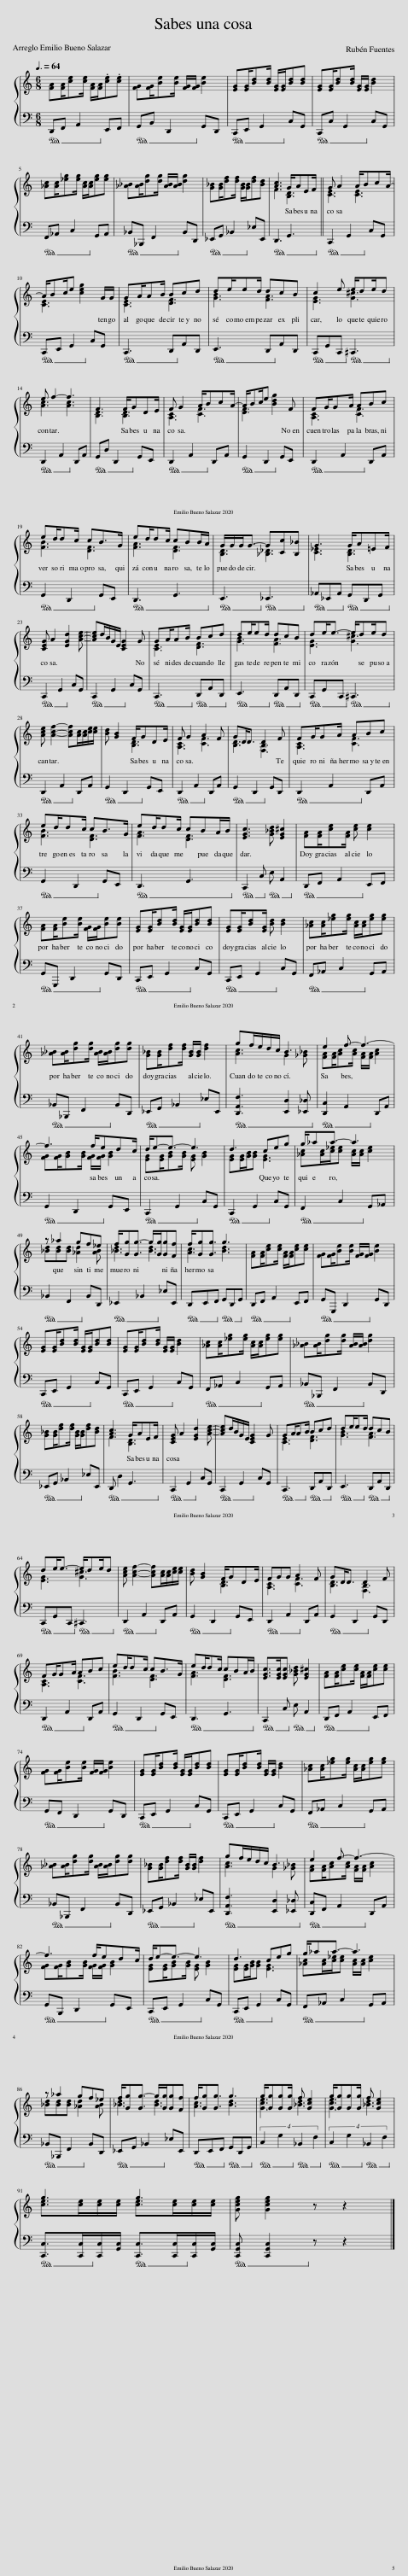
X:1
%%score { ( 1 3 ) | 2 }
L:1/8
Q:3/8=64
M:6/8
I:linebreak $
K:C
V:1 treble
V:3 treble
V:2 bass
V:1
 [FA][FA]/[ce][ce]/ [FA]/[FA]/.[ce].[ce] | [FG][FG]/[Be][Be]/ [FG]/[FG]/ [Be]2 | [EG][EG]/[Bd][Bd]/ [EG]/[EG]/[Bd][Bd] | [EG][EG]/[Bd][Bd]/ [EG]/[EG]/ [Bd]2 |$ [_Ac][Ac]/[_eg][eg]/ [Ac]/[Ac]/[eg][eg] | %5
 [_A_B][AB]/[dg][dg]/ [AB]/[AB]/ [dg]2 | [G_B][GB]/[df][df]/ [GB]/[GB]/[df][Bd] | [Ac]3 G/AEF/ || G A2 A/BcA/- |$ A/Bc/e [ceg]2 G/G/ | %10
 GA/AB/ Bcd | de/ed/ dcB | c2 e e/de/d |$ e f2- f3 | F3 F/GDE/ | %15
 F G2 A/BcA/- | A/Bc/e [Bdg]2 F | FG/GA/ ABc |$ ed/dc/ cB>G | ed/dc/ cBB/A/ | %20
 G/G/G<G- G[Cc][_B,_B] | G3 G/A=EF/ |$ [CEG] A2 [EGd]2 [Ace]- | [Ace]d/B/G/E/ [CEG]2 G | GA/AB/ Bcd | %25
 de/ed/ dcB | de<e- e/de/d |$ [Ace] [Acf]2- [Acf][Ac]/[Ac]/[ce]/[ce]/ | [Bd] [GB]2 F/GDE/ | F G2 A2 F | %30
 GD<D D2 F | FG/GA/ ABc |$ ed/dc/ cB>G | ed/dc/ cBA/B/ | [EGc]3 [G_Bd] [EG^c]2 | %35
 [FA][FA]/[ce][FA]/ [ce] [ce]2 |$ [FA][FA]/[Be][Be]/ [FG]/[FG]/[Be][Be] | [EG][EG]/[Bd][Bd]/ [EG]/[EG]/[Bd][Bd] | [EG][EG]/[Bd][EG]/ [Bd] [Bd]2 | [_Ac][Ac]/[_eg][eg]/ [Ac]/[Ac]/[eg][eg] |$ %40
 [_A_B][AB]/[dg][dg]/ [AB]/[AB]/[dg][dg] | [G_B][GB]/[df][df]/ [GB]/[GB]/ [df]2 | gf/e/d/c/ B3 | e2 f- f3- |$ f3 f/edc/ | %45
 d/e-e3/2- e3 | d3 ceg | g/_aa3/2- a3 |$ z _a2 gf_e | f/[Gg][Gg-]3/2 g/[Gg]/[Gg][Ff] | %50
 f/[Gg][Gg]3/2 g3 | [FA][FA]/[ce][ce]/ [FA]/[FA]/[ce][ce] | [FG][FG]/[Be][Be]/ [FG]/[FG]/ [Be]2 |$ [EG][EG]/[Bd][Bd]/ [EG]/[EG]/[Bd][Bd] | [EG][EG]/[Bd][Bd]/ [EG]/[EG]/ [Bd]2 | %55
 [_Ac][Ac]/[_eg][eg]/ [Ac]/[Ac]/[eg][eg] | [_A_B][AB]/[dg][dg]/ [AB]/[AB]/ [dg]2 |$ [G_B][GB]/[df][df]/ [GB]/[GB]/[df][Bd] | [Ac]3 G/AEF/ | [CEG] A2 [EGd]2 [Ace]- | %60
 [Ace]d/B/G/E/ [CEG]2 G | GA/AB/ Bcd | de/ed/ dcB |$ de<e- e/de/d | [Ace] [Acf]2- [Acf][Ac]/[Ac]/[ce]/[ce]/ | %65
 [Bd] [GB]2 F/GDE/ | FGG A2 F | GD<D D2 F |$ FG/GA/ ABc | ed/dc/ cB>G | %70
 ed/dc/ cBA/B/ | [EGc]>[EGc][EGc] [G_Bd] [EG^c]2 | [FA][FA]/[ce][ce]/ [FA]/[FA]/[ce][ce] |$ [FG][FG]/[Be][Be]/ [FG]/[FG]/ [Be]2 | [EG][EG]/[Bd][Bd]/ [EG]/[EG]/[Bd][Bd] | %75
 [EG][EG]/[Bd][Bd]/ [EG]/[EG]/ [Bd]2 | [_Ac][Ac]/[_eg][eg]/ [Ac]/[Ac]/[eg][eg] |$ [_A_B][AB]/[dg][dg]/ [AB]/[AB]/[dg][dg] | [G_B][GB]/[df][df]/ [GB]/[GB]/ [df]2 | gf/e/d/c/ B3 | %80
 e2 f- f3- |$ f3 f/edc/ | d/e-e3/2- e3 | d3 ceg | g/_aa3/2- a3 |$ %85
 z _a2 gf_e | f/[Gg][Gg-]3/2 g/[Gg]/[Gg][Ff] | f/[Gg][Gg]3/2 g3 | g/[Gg][Gg][Gg]/ f [Gce]2 | g/[Gg][Gg][Gg]/ f [Gce]2 |$ %90
 g3 g3 | [Gceg] [Gceg]2 z z2 |] %92
V:2
!ped! D,,F,, A,,2!ped-up! E,,F,, |!ped! G,,B,, D,,2!ped-up! G,,D,, |!ped! C,,E,, G,,2!ped-up! C,G,, |!ped! C,,C, G,,2!ped-up! C,G,, |$!ped! F,,_A,, C,2!ped-up! G,,A,, | %5
!ped! _B,,_B,,, F,,2!ped-up! B,,D,, |!ped! _E,,G,, _B,,2!ped-up! _E,E,, |!ped! D,,3 G,,3!ped-up! ||!ped! C,,2 G,,2!ped-up! C,G,, |$!ped! C,,E,, G,,2!ped-up! C,G,, | %10
!ped! C,,3 D,,!ped-up!A,,D,, |!ped! E,,3 D,,!ped-up!A,,D,, |!ped! C,,G,,C,,!ped-up!!ped! ^C,,3!ped-up! |$!ped! D,,2 A,,2!ped-up! D,,A,, |!ped! G,,D, D,,2!ped-up! G,,E,, | %15
!ped! D,,2 A,,2!ped-up! D,,A,, |!ped! G,,2 D,,2!ped-up! G,,E,, |!ped! D,,2 A,,2!ped-up! D,,A,, |$!ped! G,,2 D,,2!ped-up! G,,E,, |!ped! D,,3 G,,3!ped-up! | %20
!ped! E,,3!ped-up!!ped! _E,,3!ped-up! |!ped! _A,,_E,,A,,!ped-up!!ped! G,,D,,G,,!ped-up! |$!ped! C,,2 G,,2!ped-up! C,G,, |!ped! C,,2 G,,2!ped-up! C,G,, |!ped! C,,3!ped-up!!ped! D,,A,,D,,!ped-up! | %25
!ped! E,,3!ped-up!!ped! D,,A,,D,,!ped-up! |!ped! C,,G,,C,,!ped-up!!ped! ^C,,3!ped-up! |$!ped! D,,2 A,,2!ped-up! D,,A,, |!ped! G,,2 D,,2!ped-up! G,,E,, |!ped! D,,2 A,,2!ped-up! D,,A,, | %30
!ped! G,,2 D,,2!ped-up! G,,D,, |!ped! D,,2 A,,2!ped-up! D,,A,, |$!ped! G,,2 D,,2!ped-up! G,,E,, |!ped! D,,3 G,,3!ped-up! |!ped! C,,2 C,!ped-up!!ped! E, A,,2!ped-up! | %35
!ped! D,,F,, A,,2!ped-up! E,,F,, |$!ped! G,,G,,, D,,2!ped-up! G,,D,, |!ped! C,,E,, G,,2!ped-up! C,G,, |!ped! C,,E,, G,,2!ped-up! C,G,, |!ped! F,,_A,, C,2!ped-up! G,,A,, |$ %40
!ped! _B,,_B,,, F,,2!ped-up! B,,D,, |!ped! _E,,G,, _B,,2!ped-up! _E,E,, |!ped! [D,,A,,F,]3 [E,,D,]2 [_E,,_D,]!ped-up! |!ped! [D,,C,]2 A,,2!ped-up! D,,A,, |$!ped! G,,2 D,,2!ped-up! G,,E,, | %45
!ped! C,,2 G,,2!ped-up! C,G,, |!ped! C,,2 G,,2!ped-up! C,G,, |!ped! F,,2 C,2!ped-up! G,,_A,, |$!ped! _B,,2 F,,2!ped-up! B,,D,, |!ped! _E,,2 _B,,2!ped-up! _E,E,, | %50
!ped! D,,E,,F,,!ped-up!!ped! G,,D,,G,,!ped-up! |!ped! D,,F,, A,,2!ped-up! E,,F,, |!ped! G,,G,,, D,,2!ped-up! G,,D,, |$!ped! C,,E,, G,,2!ped-up! C,G,, |!ped! C,,E,, G,,2!ped-up! C,G,, | %55
!ped! F,,_A,, C,2!ped-up! G,,A,, |!ped! _B,,_B,,, F,,2!ped-up! B,,D,, |$!ped! _E,,G,, _B,,2!ped-up! _E,E,, |!ped! D,, D,2 G,,3!ped-up! |!ped! C,,2 G,,2!ped-up! C,G,, | %60
!ped! C,,2 G,,2!ped-up! C,G,, |!ped! C,,3!ped-up!!ped! D,,A,,D,,!ped-up! |!ped! E,,3!ped-up!!ped! D,,A,,D,,!ped-up! |$!ped! C,,G,,C,,!ped-up!!ped! ^C,,3!ped-up! |!ped! D,,2 A,,2!ped-up! D,,A,, | %65
!ped! G,,2 D,,2!ped-up! G,,E,, |!ped! D,,2 A,,2!ped-up! D,,A,, |!ped! G,,2 D,,2!ped-up! G,,D,, |$!ped! D,,2 A,,2!ped-up! D,,A,, |!ped! G,,2 D,,2!ped-up! G,,E,, | %70
!ped! D,,3 G,,3!ped-up! |!ped! C,,2 C,!ped-up!!ped! E, A,,2!ped-up! |!ped! D,,F,, A,,2!ped-up! E,,F,, |$!ped! G,,F,, D,,2!ped-up! G,,D,, |!ped! C,,E,, G,,2!ped-up! C,G,, | %75
!ped! C,,E,, G,,2!ped-up! C,G,, |!ped! F,,_A,, C,2!ped-up! G,,A,, |$!ped! _B,,_B,,, F,,2!ped-up! B,,D,, |!ped! _E,,G,, _B,,2!ped-up! _E,E,, |!ped! [D,,A,,F,]3 [E,,D,]2 [_E,,_D,]!ped-up! | %80
!ped! [D,,C,]F,, A,,2!ped-up! D,,A,, |$!ped! G,,B,,, D,,2!ped-up! G,,E,, |!ped! C,,E,, G,,2!ped-up! C,G,, |!ped! C,,E,, G,,2!ped-up! C,G,, |!ped! F,,_A,, C,2!ped-up! G,,A,, |$ %85
!ped! _B,,_B,,, F,,2!ped-up! B,,D,, |!ped! _E,,G,, _B,,2!ped-up! _E,E,, |!ped! D,,E,,F,,!ped-up!!ped! G,,D,,G,,!ped-up! |!ped! (4:3:4C,2 G,2!ped-up!!ped! _B,,2 F,2!ped-up! |!ped! (4:3:4C,2 G,2!ped-up!!ped! _B,,2 F,2!ped-up! |$ %90
!ped! [C,,C,]>[C,,C,]!ped-up![C,,C,]/[G,,C,]/!ped! [C,,C,]>[C,,C,]!ped-up![C,,C,]/[G,,C,]/ |!ped! [C,,G,,C,] [C,,G,,C,]2!ped-up! z z2 |] %92
V:3
 x6 | x6 | x6 | x6 |$ x6 | %5
 x6 | x6 | F3 [B,D]3 || [CE]3 [CE]3 |$ [CE]3 x3 | %10
 [CE]3 [DF]3 | [GB]3 [FA]3 | [EG]3 [G^c]3 |$ [Ac]3 [Ac]3 | [B,D]3 [B,D]3 | %15
 [A,C]3 [CF]3 | [DF]3 x3 | [A,C]3 [CF]3 |$ [FB]3 [DF]3 | [FA]3 [DF]3 | %20
 [B,D]3 [_B,_D]3 | [C_E]3 [B,D]3 |$ x6 | x6 | [CE]3 [DF]3 | %25
 [GB]3 [FA]3 | [EG]3 [G^c]3 |$ x6 | x3 [B,D]3 | [A,C]3 [CF]3 | %30
 [B,D]3 [F,B,]3 | [A,C]3 [CF]3 |$ [FB]3 [DF]3 | [FA]3 [DF]3 | x6 | %35
 x6 |$ x6 | x6 | x6 | x6 |$ %40
 x6 | x6 | [Ac]3 G2 [_G_B] | [FA][FA]/[Ac][Ac]/ [FA]/[FA]/ [Ac]2 |$ [FG][FG]/[GB][GB]/ [FG]/[FG]/ [GB]2 | %45
 [EG][EG]/[GB][GB]/ [EG] [GB]2 | [EG][EG]/[GB]/[GB] [EG]3 | [_Ac][Ac]/[c_e]/[ce] [Ac]/[Ac]/ [ce]2 |$ [_Bd][Bd][Bd] [_Ad]2 [AB] | [_Bd]3 [Bd]3 | %50
 [Ac]3 [Bd]3 | x6 | x6 |$ x6 | x6 | %55
 x6 | x6 |$ x6 | F3 [B,D]3 | x6 | %60
 x6 | [CE]3 [DF]3 | [GB]3 [FA]3 |$ [EG]3 [G^c]3 | x6 | %65
 x3 [B,D]3 | [A,C]3 [CF]3 | [B,D]3 [F,B,]3 |$ [A,C]3 [CF]3 | [FB]3 [DF]3 | %70
 [FA]3 [DF]3 | x6 | x6 |$ x6 | x6 | %75
 x6 | x6 |$ x6 | x6 | [Ac]3 G2 [_G_B] | %80
 [FA][FA]/[Ac][Ac]/ [FA]/[FA]/ [Ac]2 |$ [FG][FG]/[GB][GB]/ [FG]/[FG]/ [GB]2 | [EG][EG]/[GB][GB]/ [EG] [GB]2 | [EG][EG]/[GB]/[GB] [EG]3 | [_Ac][Ac]/[c_e]/[ce] [Ac]/[Ac]/ [ce]2 |$ %85
 [_Bd][Bd][Bd] [_Ad]2 [AB] | [_Bd]3 [Bd]3 | [Ac]3 [Bd]3 | [Gce]3 [_Bd]3 | [Gce]3 [_Bd]3 |$ %90
 [ce]>[ce][ce]/[ce]/ [ce]>[ce][ce]/[ce]/ | x6 |] %92
